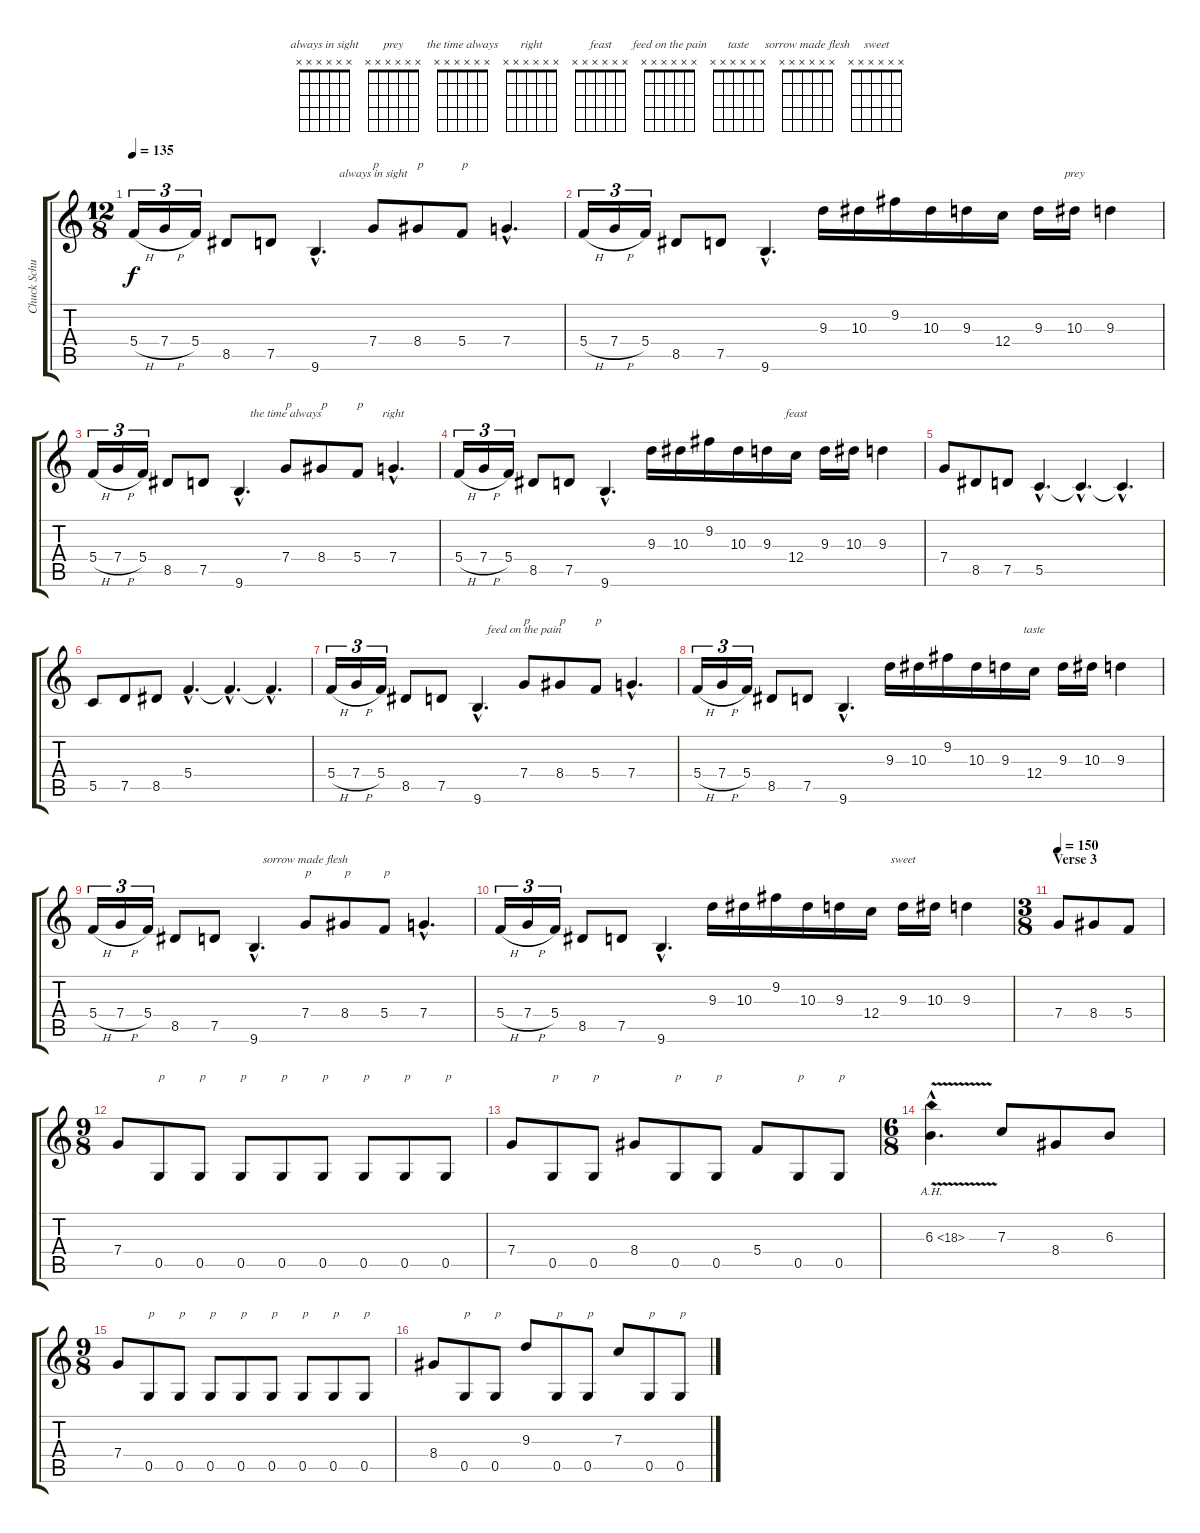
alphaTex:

\track ("Chuck Schuldiner" "Chuck Schu") {instrument distortionguitar}
\staff {score tabs}
\tuning (D4 A3 F3 C3 G2 D2) {hide}
\chord ("always in sight" x x x x x x)
\chord ("prey" x x x x x x)
\chord ("the time always" x x x x x x)
\chord ("right" x x x x x x)
\chord ("feast" x x x x x x)
\chord ("feed on the pain" x x x x x x)
\chord ("taste" x x x x x x)
\chord ("sorrow made flesh" x x x x x x)
\chord ("sweet" x x x x x x)
\ts (12 8)
\tempo 135
\clef g2
\ks c
5.4{h}.16{tu (3 2) dy f} 7.4{h}.16{tu (3 2)} 5.4.16{tu (3 2)} 8.5.8 7.5.8 9.6{hac}.4{d} 7.4.8{ch "always in sight" txt "p"} 8.4.8{txt "p"} 5.4.8{txt "p"} 7.4{hac}.4{d} |
5.4{h}.16{tu (3 2)} 7.4{h}.16{tu (3 2)} 5.4.16{tu (3 2)} 8.5.8 7.5.8 9.6{hac}.4{d} 9.3.16 10.3.16 9.2.16 10.3.16 9.3.16 12.4.16 9.3.16 10.3.16{ch "prey"} 9.3.4 |
5.4{h}.16{tu (3 2)} 7.4{h}.16{tu (3 2)} 5.4.16{tu (3 2)} 8.5.8 7.5.8 9.6{hac}.4{d} 7.4.8{ch "the time always" txt "p"} 8.4.8{txt "p"} 5.4.8{txt "p"} 7.4{hac}.4{d ch "right"} |
5.4{h}.16{tu (3 2)} 7.4{h}.16{tu (3 2)} 5.4.16{tu (3 2)} 8.5.8 7.5.8 9.6{hac}.4{d} 9.3.16 10.3.16 9.2.16 10.3.16 9.3.16 12.4.16{ch "feast"} 9.3.16 10.3.16 9.3.4 |
7.4.8 8.5.8 7.5.8 5.5{hac}.4{d} 5.5{hac t}.4{d} 5.5{hac t}.4{d} |
5.5.8 7.5.8 8.5.8 5.4{hac}.4{d} 5.4{hac t}.4{d} 5.4{hac t}.4{d} |
5.4{h}.16{tu (3 2)} 7.4{h}.16{tu (3 2)} 5.4.16{tu (3 2)} 8.5.8 7.5.8 9.6{hac}.4{d} 7.4.8{ch "feed on the pain" txt "p"} 8.4.8{txt "p"} 5.4.8{txt "p"} 7.4{hac}.4{d} |
5.4{h}.16{tu (3 2)} 7.4{h}.16{tu (3 2)} 5.4.16{tu (3 2)} 8.5.8 7.5.8 9.6{hac}.4{d} 9.3.16 10.3.16 9.2.16 10.3.16 9.3.16 12.4.16{ch "taste"} 9.3.16 10.3.16 9.3.4 |
5.4{h}.16{tu (3 2)} 7.4{h}.16{tu (3 2)} 5.4.16{tu (3 2)} 8.5.8 7.5.8 9.6{hac}.4{d} 7.4.8{ch "sorrow made flesh" txt "p"} 8.4.8{txt "p"} 5.4.8{txt "p"} 7.4{hac}.4{d} |
5.4{h}.16{tu (3 2)} 7.4{h}.16{tu (3 2)} 5.4.16{tu (3 2)} 8.5.8 7.5.8 9.6{hac}.4{d} 9.3.16 10.3.16 9.2.16 10.3.16 9.3.16 12.4.16 9.3.16{ch "sweet"} 10.3.16 9.3.4 |
\ts (3 8)
\section ("" "Verse 3")
\tempo 150
7.4.8 8.4.8 5.4.8 |
\ts (9 8)
7.4.8 0.5.8{txt "p"} 0.5.8{txt "p"} 0.5.8{txt "p"} 0.5.8{txt "p"} 0.5.8{txt "p"} 0.5.8{txt "p"} 0.5.8{txt "p"} 0.5.8{txt "p"} |
7.4.8 0.5.8{txt "p"} 0.5.8{txt "p"} 8.4.8 0.5.8{txt "p"} 0.5.8{txt "p"} 5.4.8 0.5.8{txt "p"} 0.5.8{txt "p"} |
\ts (6 8)
6.3{ah 12 v hac}.4{d} 7.3.8 8.4.8 6.3.8 |
\ts (9 8)
7.4.8 0.5.8{txt "p"} 0.5.8{txt "p"} 0.5.8{txt "p"} 0.5.8{txt "p"} 0.5.8{txt "p"} 0.5.8{txt "p"} 0.5.8{txt "p"} 0.5.8{txt "p"} |
8.4.8 0.5.8{txt "p"} 0.5.8{txt "p"} 9.3.8 0.5.8{txt "p"} 0.5.8{txt "p"} 7.3.8 0.5.8{txt "p"} 0.5.8{txt "p"}
